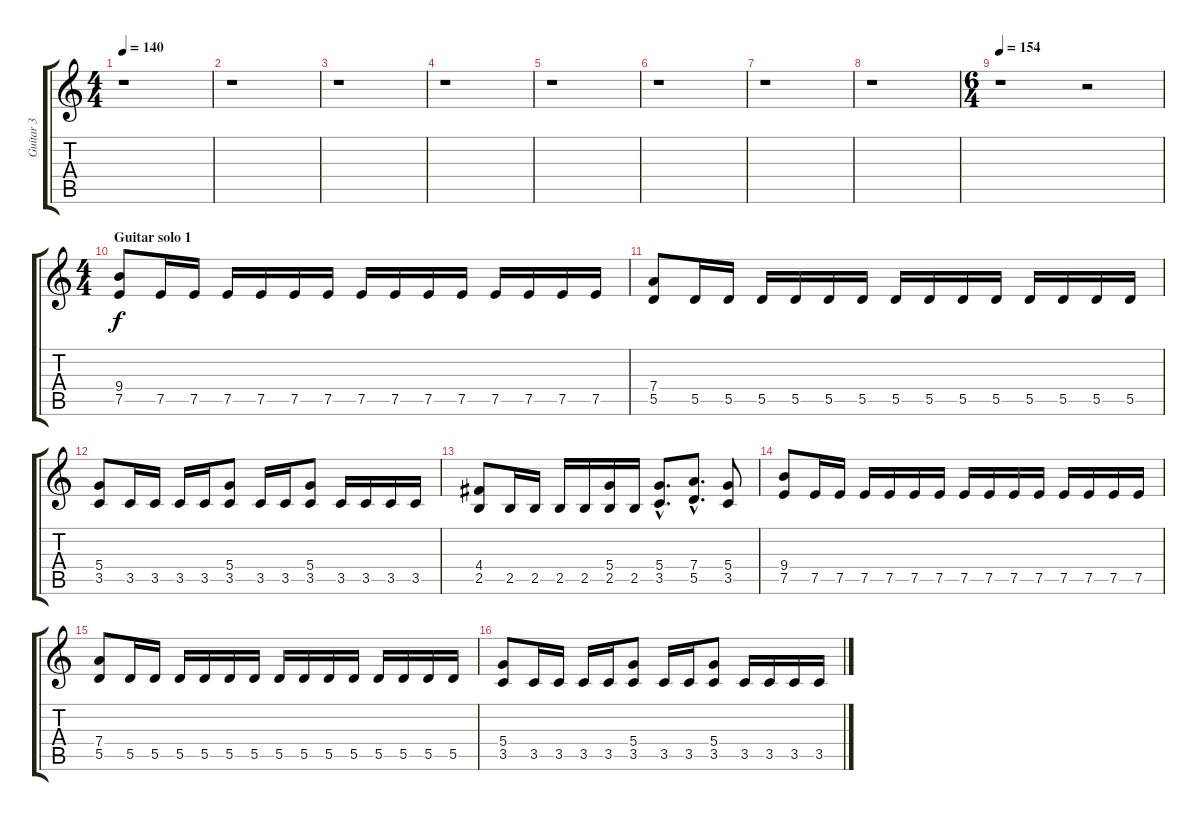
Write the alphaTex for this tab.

\track ("Guitar 3" "Guitar 3") {instrument overdrivenguitar}
\staff {score tabs}
\tuning (E4 B3 G3 D3 A2 E2) {hide}
\ts (4 4)
\tempo 140
\clef g2
\ks c
r.1{dy f} |
r.1 |
r.1 |
r.1 |
r.1 |
r.1 |
r.1 |
r.1 |
\ts (6 4)
\tempo 154
r.1 r.2 |
\ts (4 4)
\section ("" "Guitar solo 1")
(9.4 7.5).8{volume 13} 7.5.16 7.5.16 7.5.16 7.5.16 7.5.16 7.5.16 7.5.16 7.5.16 7.5.16 7.5.16 7.5.16 7.5.16 7.5.16 7.5.16 |
(7.4 5.5).8 5.5.16 5.5.16 5.5.16 5.5.16 5.5.16 5.5.16 5.5.16 5.5.16 5.5.16 5.5.16 5.5.16 5.5.16 5.5.16 5.5.16 |
(5.4 3.5).8 3.5.16 3.5.16 3.5.16 3.5.16 (5.4 3.5).8 3.5.16 3.5.16 (5.4 3.5).8 3.5.16 3.5.16 3.5.16 3.5.16 |
(4.4 2.5).8 2.5.16 2.5.16 2.5.16 2.5.16 (5.4 2.5).16 2.5.16 (5.4{hac} 3.5{hac}).8{d} (7.4{hac} 5.5{hac}).8{d} (5.4 3.5).8 |
(9.4 7.5).8 7.5.16 7.5.16 7.5.16 7.5.16 7.5.16 7.5.16 7.5.16 7.5.16 7.5.16 7.5.16 7.5.16 7.5.16 7.5.16 7.5.16 |
(7.4 5.5).8 5.5.16 5.5.16 5.5.16 5.5.16 5.5.16 5.5.16 5.5.16 5.5.16 5.5.16 5.5.16 5.5.16 5.5.16 5.5.16 5.5.16 |
(5.4 3.5).8 3.5.16 3.5.16 3.5.16 3.5.16 (5.4 3.5).8 3.5.16 3.5.16 (5.4 3.5).8 3.5.16 3.5.16 3.5.16 3.5.16
